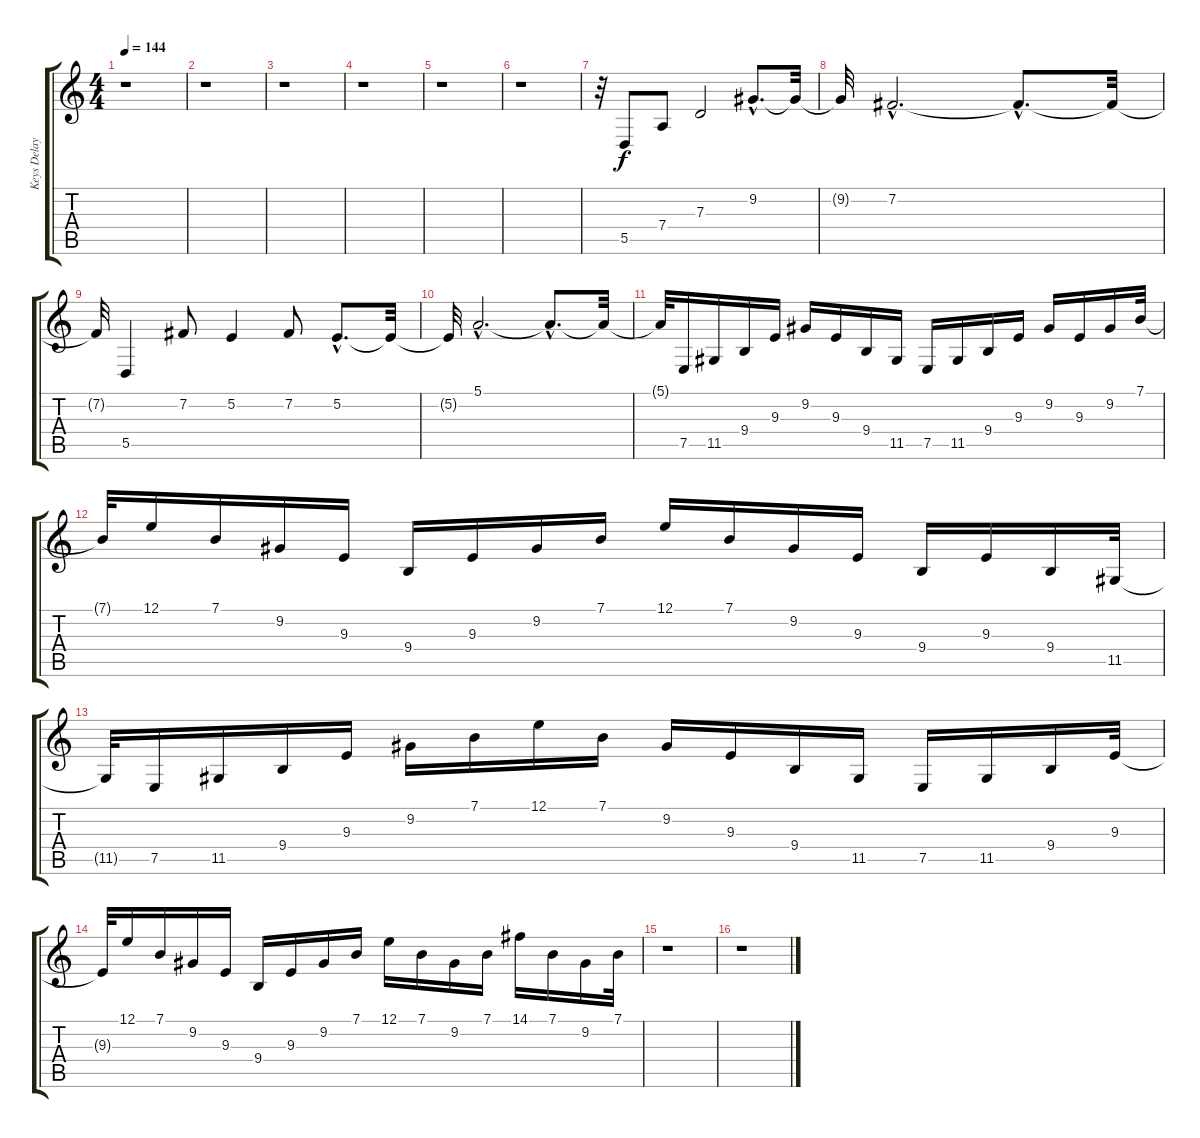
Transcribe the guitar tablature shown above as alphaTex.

\track ("Keys Delay Left" "Keys Delay") {instrument pad1newage}
\staff {score tabs}
\tuning (E4 B3 G3 D3 A2 E2) {hide}
\ts (4 4)
\tempo 144
\clef g2
\ks c
r.1{dy f} |
r.1 |
r.1 |
r.1 |
r.1 |
r.1 |
\section ("" "")
r.32 5.5.8 7.4.8 7.3.2 9.2{hac}.8{d} 9.2{t}.32 |
9.2{t}.32 7.2{hac}.2{d} 7.2{hac t}.8{d} 7.2{t}.32 |
7.2{t}.32 5.5.4 7.2.8 5.2.4 7.2.8 5.2{hac}.8{d} 5.2{t}.32 |
5.2{t}.32 5.1{hac}.2{d} 5.1{hac t}.8{d} 5.1{t}.32 |
5.1{t}.32 7.5.16 11.5.16 9.4.16 9.3.16 9.2.16 9.3.16 9.4.16 11.5.16 7.5.16 11.5.16 9.4.16 9.3.16 9.2.16 9.3.16 9.2.16 7.1.32 |
7.1{t}.32 12.1.16 7.1.16 9.2.16 9.3.16 9.4.16 9.3.16 9.2.16 7.1.16 12.1.16 7.1.16 9.2.16 9.3.16 9.4.16 9.3.16 9.4.16 11.5.32 |
11.5{t}.32 7.5.16 11.5.16 9.4.16 9.3.16 9.2.16 7.1.16 12.1.16 7.1.16 9.2.16 9.3.16 9.4.16 11.5.16 7.5.16 11.5.16 9.4.16 9.3.32 |
9.3{t}.32 12.1.16 7.1.16 9.2.16 9.3.16 9.4.16 9.3.16 9.2.16 7.1.16 12.1.16 7.1.16 9.2.16 7.1.16 14.1.16 7.1.16 9.2.16 7.1.32 |
\section ("" "")
r.1 |
r.1
